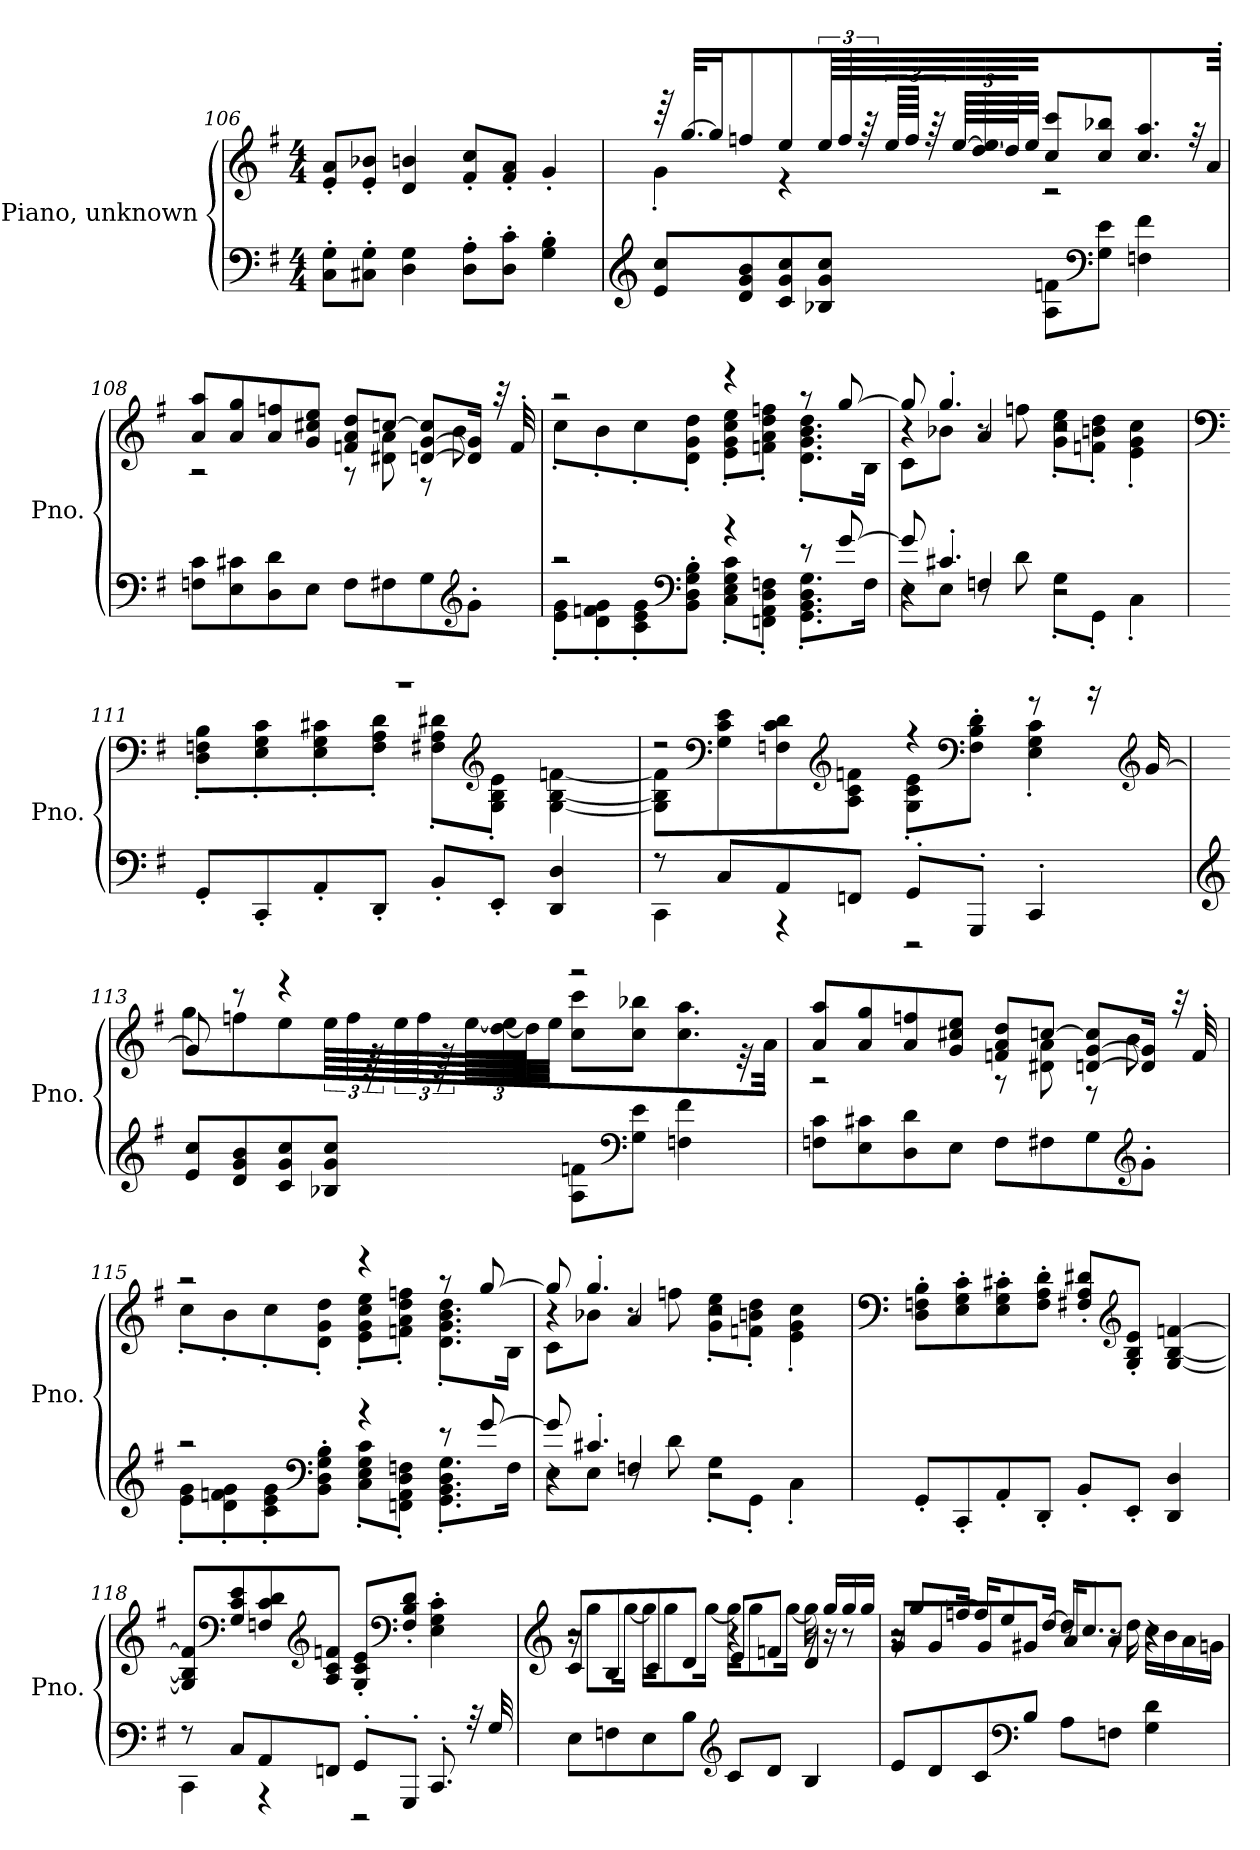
**kern	**kern
*part1	*part1
*staff2	*staff1
*I"Piano, unknown	*
*I'Pno.	*
*clefF4	*clefG2
*k[f#]	*k[f#]
*M4/4	*M4/4
=106	=106
8C\' 8G\'L	8e/' 8a/'L
8C#X\' 8G\'J	8e/' 8b-X/'J
4D\ 4G\	4d/ 4bn/
8D\' 8A\'L	8f#/' 8cc/'L
8D\' 8c\'J	8f#/' 8a/'J
4G\' 4B\'	4g'/
!!LO:PB:g=z
=107	=107
*clefG2	*
*	*^
8e/ 8cc/L	64r	4g'\
.	[32.gg/KLL	.
.	16gg/J]	.
8d/ 8g/ 8b/	8ffn/	.
8c/ 8g/ 8cc/	8ee/	4r
8B-X/ 8g/ 8cc/J	96ee/LLL	.
.	96ff/JJJJ	.
.	96r	.
.	96ee/LLLL	.
.	96ff/JJJJ	.
.	96r	.
*	*Xbrackettup	*
.	[96ee/LLLL	.
.	[96dd/ 96ee/]	.
.	96dd/J]	.
.	32ee/JJJ	.
8A\ 8fn\L	8cc/ 8ccc/L	2r
*clefF4	*	*
8G\ 8e\J	8cc/ 8bb-X/J	.
4Fn\ 4f\	8.cc/ 8.aa/	.
.	32r	.
.	32a'/	.
=108	=108	=108
8Fn\ 8c\L	8a/ 8aa/L	2r
8E\ 8c#X\	8a/ 8gg/	.
8D\ 8d\	8a/ 8ffn/	.
8E\J	8g/ 8cc#X/ 8ee/J	.
8F\L	8fn/ 8a/ 8dd/L	8r
8F#X\	[8ccn/J	8d#X\ 8a\
8G\	[8dn/ [8g/ 8cc/]L	8r
*clefG2	*	*
8g'\J	16d/] 16g/]Jk	8b\
.	32r	.
.	32f'/	.
!!LO:LB:g=z	!!
=109	=109	=109
*^	*	*
2r	8e\' 8g\'L	2r	8cc'\L
.	8d\' 8fn\' 8g\'	.	8b'\
.	8c\' 8e\' 8g\'	.	8cc'\
*clefF4	*	*	*
.	8BB\' 8D\' 8G\' 8B\'J	.	8d\' 8g\' 8dd\'J
4r	8C\' 8E\' 8G\' 8c\'L	4r	8e\' 8g\' 8cc\' 8ee\'L
.	8FFn\' 8AA\' 8D\' 8Fn\'J	.	8fn\' 8a\' 8dd\' 8ffn\'J
8r	8.GG\' 8.BB\' 8.D\' 8.G\'L	8r	8.d\' 8.g\' 8.b\' 8.dd\'L
[8g/	.	[8gg/	.
.	16F\Jk	.	16B\Jk
=110	=110	=110	=110
*	*^	*	*^
8g/]	8E\L	4r	8gg/]	8c\L	4r
4.c#X'/	8E\J	.	4.gg'/	8b-X\J	.
.	8r	4Fn/	.	8r	4a/
.	8d\	.	.	8ffn\	.
2r	8G'\L	2r	2r	8g\' 8cc\' 8ee\'L	2r
.	8GG'\J	.	.	8fn\' 8bn\' 8dd\'J	.
.	4C'\	.	.	4e\' 4g\' 4cc\'	.
*v	*v	*v	*	*	*
*	*v	*v	*v
=111	=111
*	*clefF4
*	*^
8GG'/L	1r	8D\' 8Fn\' 8B\'L
8CC'/	.	8E\' 8G\' 8c\'
8AA'/	.	8E\' 8G\' 8c#X\'
8DD'/J	.	8F\' 8A\' 8d\'J
8BB'/L	.	8F#X\' 8A\' 8d#X\'L
*	*clefG2	*
8EE'/J	.	8G\' 8B\' 8e\'J
4DD/ 4D/	.	[4G\ [4B\ [4fn\
!!LO:LB:g=z	!!
=112	=112	=112
*^	*	*
8r	4CC\	2r	8G\] 8B\] 8f\]L
*	*	*clefF4	*
8C/L	.	.	8G\ 8c\ 8e\
8AA/	4r	.	8Fn\ 8c\ 8d\
*	*	*clefG2	*
8FFn/J	.	.	8A\ 8c\ 8fn\J
8GG'/L	2r	4r	8G\' 8c\' 8e\'L
*	*	*clefF4	*
8GGG'/J	.	.	8F\' 8B\' 8d\'J
4CC'/	.	8r	4E\' 4G\' 4c\'
.	.	16r	.
*	*	*clefG2	*
.	.	[16g/	.
*v	*v	*	*
=113	=113	=113
*clefG2	*	*
8e/ 8cc/L	8g/]	8gg\L
8d/ 8g/ 8b/	8r	8ffn\
8c/ 8g/ 8cc/	4r	8ee\
*	*	*brackettup
8B-X/ 8g/ 8cc/J	.	96ee\LLL
.	.	96ff\JJJJ
.	.	96r
.	.	96ee\LLLL
.	.	96ff\JJJJ
.	.	96r
*	*	*Xbrackettup
.	.	[96ee\LLLL
.	.	[96dd\ 96ee\]
.	.	96dd\J]
.	.	32ee'\JJJ
8A\ 8fn\L	2r	8cc\ 8ccc\L
*clefF4	*	*
8G\ 8e\J	.	8cc\ 8bb-X\J
4Fn\ 4f\	.	8.cc\ 8.aa\
.	.	32r
.	.	32a'\
!!LO:LB:g=z	!!
=114	=114	=114
8Fn\ 8c\L	8a/ 8aa/L	2r
8E\ 8c#X\	8a/ 8gg/	.
8D\ 8d\	8a/ 8ffn/	.
8E\J	8g/ 8cc#X/ 8ee/J	.
8F\L	8fn/ 8a/ 8dd/L	8r
8F#X\	[8ccn/J	8d#X\ 8a\
8G\	[8dn/ [8g/ 8cc/]L	8r
*clefG2	*	*
8g'\J	16d/] 16g/]Jk	8b\
.	32r	.
.	32f'/	.
=115	=115	=115
*^	*	*
2r	8e\' 8g\'L	2r	8cc'\L
.	8d\' 8fn\' 8g\'	.	8b'\
.	8c\' 8e\' 8g\'	.	8cc'\
*clefF4	*	*	*
.	8BB\' 8D\' 8G\' 8B\'J	.	8d\' 8g\' 8dd\'J
4r	8C\' 8E\' 8G\' 8c\'L	4r	8e\' 8g\' 8cc\' 8ee\'L
.	8FFn\' 8AA\' 8D\' 8Fn\'J	.	8fn\' 8a\' 8dd\' 8ffn\'J
8r	8.GG\' 8.BB\' 8.D\' 8.G\'L	8r	8.d\' 8.g\' 8.b\' 8.dd\'L
[8g/	.	[8gg/	.
.	16F\Jk	.	16B\Jk
=116	=116	=116	=116
*	*^	*	*^
8g/]	8E\L	4r	8gg/]	8c\L	4r
4.c#X'/	8E\J	.	4.gg'/	8b-X\J	.
.	8r	4Fn/	.	8r	4a/
.	8d\	.	.	8ffn\	.
2r	8G'\L	2r	2r	8g\' 8cc\' 8ee\'L	2r
.	8GG'\J	.	.	8fn\' 8bn\' 8dd\'J	.
.	4C'\	.	.	4e\' 4g\' 4cc\'	.
*v	*v	*v	*	*	*
*	*v	*v	*v
!!LO:LB:g=z
=117	=117
*	*clefF4
8GG'/L	8D\' 8Fn\' 8B\'L
8CC'/	8E\' 8G\' 8c\'
8AA'/	8E\' 8G\' 8c#X\'
8DD'/J	8F\' 8A\' 8d\'J
8BB'/L	8F#X/' 8A/' 8d#X/'L
*	*clefG2
8EE'/J	8G/' 8B/' 8e/'J
4DD/ 4D/	[4G/ [4B/ [4fn/
=118	=118
*^	*
8r	4CC\	8G/] 8B/] 8f/]L
*	*	*clefF4
8C/L	.	8G/ 8c/ 8e/
8AA/	4r	8Fn/ 8c/ 8d/
*	*	*clefG2
8FFn/J	.	8A/ 8c/ 8fn/J
8GG'/L	2r	8G/' 8c/' 8e/'L
*	*	*clefF4
8GGG'/J	.	8F/' 8B/' 8d/'J
8.CC'/	.	4E\' 4G\' 4c\'
32r	.	.
32G/	.	.
*v	*v	*
!!LO:LB:g=z
=119	=119
*	*clefG2
*	*^
*	*	*^
8E\L	2r	16r	8c/L
.	.	8gg\L	.
8Fn\	.	.	8B/
.	.	[16gg\Jk	.
8E\	.	16gg\KL]	8c/
.	.	8gg\	.
8B\J	.	.	8d/J
.	.	[16gg\Jk	.
*clefG2	*	*	*
8c/L	4r	16gg\KL]	8e/L
.	.	8gg\	.
8d/J	.	.	8fn/J
.	.	[16gg\Jk	.
4B/	16r	16gg\]	4d/
.	16gg/LL	16r	.
.	16gg/	8r	.
.	16gg/JJ	.	.
=120	=120	=120	=120
8e/L	16r	2r	8g/L
.	8gg/L	.	.
8d/	.	.	8g/
.	[16ffn/Jk	.	.
8c/	16ff/KL]	.	8g/
.	8ee/	.	.
*clefF4	*	*	*
8B/J	.	.	8g#X/J
.	[16dd/Jk	.	.
8A\L	16dd/KL]	8r	8a/L
.	8.cc'/J	.	.
8Fn\J	.	16r	8a/J
.	.	16dd\	.
4G\ 4d\	4r	16cc\LL	4r
.	.	16b\	.
.	.	16a\	.
.	.	16gn\JJ	.
*	*v	*v	*v
=	=
*-	*-
